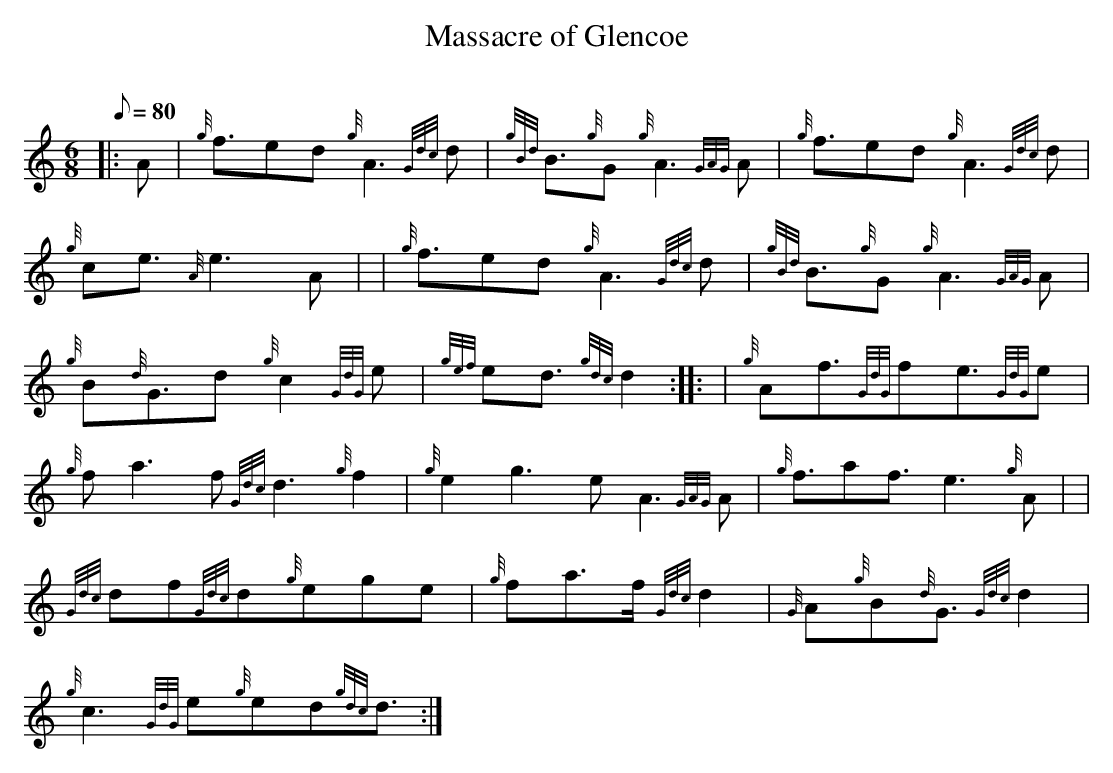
X:1
T:Massacre of Glencoe
M:6/8
L:1/8
Q:80
C:
K:HP
|: A | \
{g}f3/2ed{g}A3{Gdc}d | \
{gBd}B3/2{g}G{g}A3{GAG}A | \
{g}f3/2ed{g}A3{Gdc}d |
{g}ce3/2{A}e3A | | \
{g}f3/2ed{g}A3{Gdc}d | \
{gBd}B3/2{g}G{g}A3{GAG}A |
{g}B{d}G3/2d{g}c2{GdG}e | \
{gef}ed3/2{gdc}d2 :: \
| {g}Af3/2{GdG}fe3/2{GdG}e |
{g}fa3f{Gdc}d3{g}f2 | \
{g}e2g3eA3{GAG}A | \
{g}f3/2af3/2e3{g}A| |
{Gdc}df{Gdc}d{g}ege | \
{g}fa3/2f/2{Gdc}d2 | \
{G}A{g}B{d}G3/2{Gdc}d2 |
{g}c3{GdG}e{g}ed{gdc}d3/2 :|
